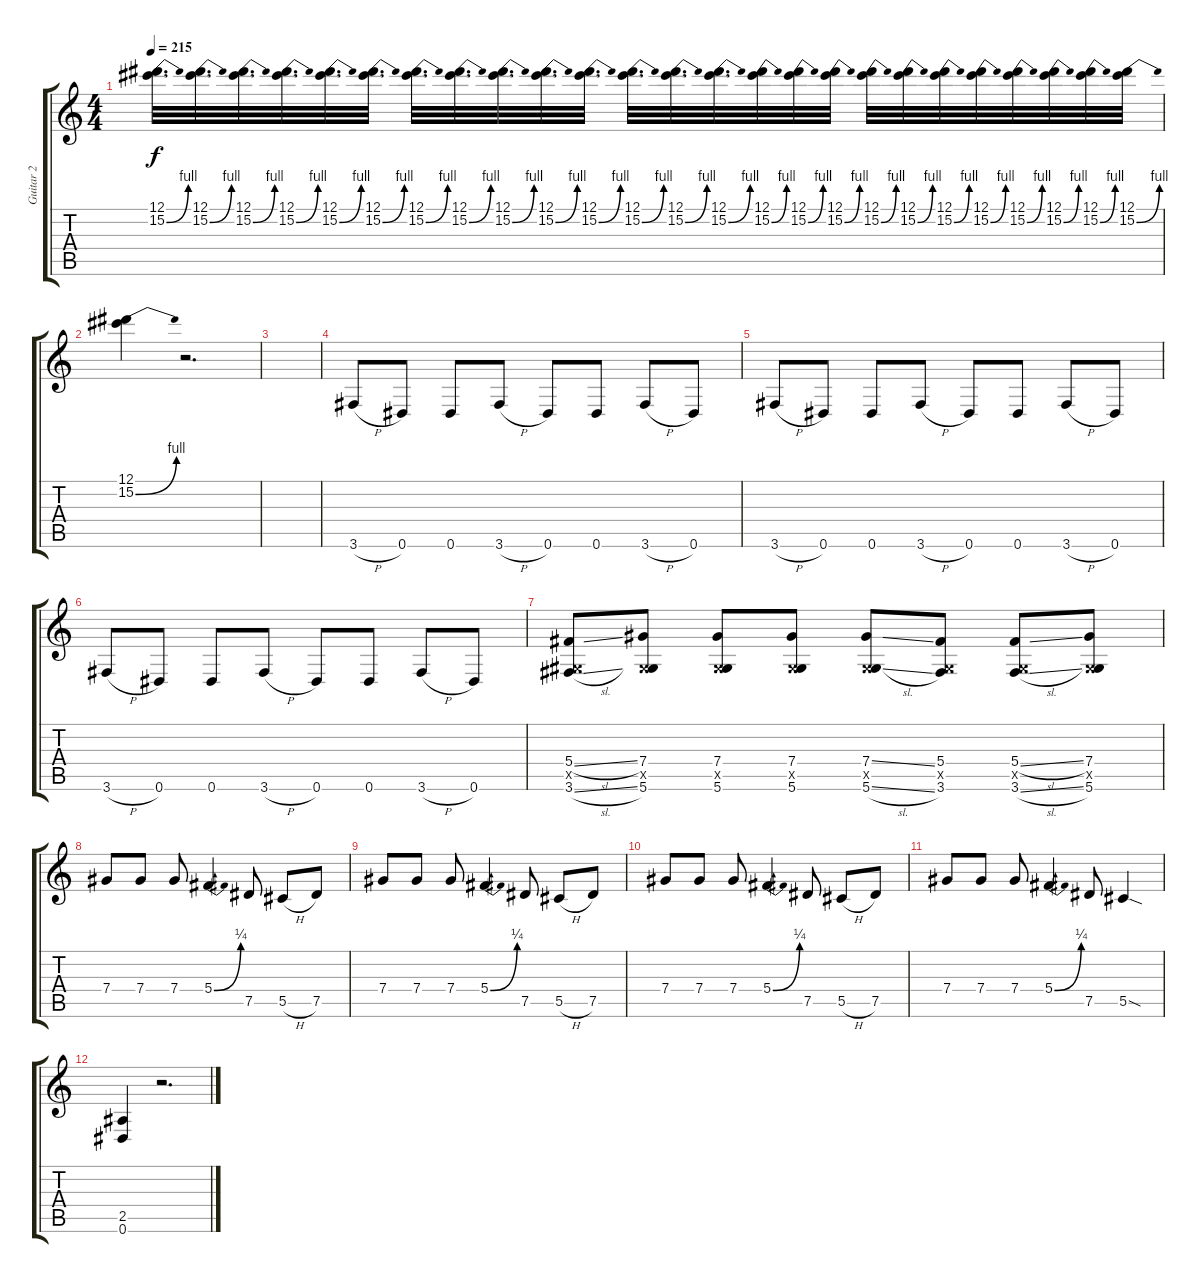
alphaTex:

\track ("Guitar 2" "Guitar 2") {instrument overdrivenguitar}
\staff {score tabs}
\tuning (Eb4 Bb3 Gb3 Db3 Ab2 Eb2) {hide}
\ts (4 4)
\tempo 215
\clef g2
\ks c
(12.1 15.2{be (bend 0 0 60 4)}).32{d dy f} (12.1 15.2{be (bend 0 0 60 4)}).32{d} (12.1 15.2{be (bend 0 0 60 4)}).32{d} (12.1 15.2{be (bend 0 0 60 4)}).32{d} (12.1 15.2{be (bend 0 0 60 4)}).32{d} (12.1 15.2{be (bend 0 0 60 4)}).32{d} (12.1 15.2{be (bend 0 0 60 4)}).32{d} (12.1 15.2{be (bend 0 0 60 4)}).32{d} (12.1 15.2{be (bend 0 0 60 4)}).32{d} (12.1 15.2{be (bend 0 0 60 4)}).32{d} (12.1 15.2{be (bend 0 0 60 4)}).32{d} (12.1 15.2{be (bend 0 0 60 4)}).32{d} (12.1 15.2{be (bend 0 0 60 4)}).32{d} (12.1 15.2{be (bend 0 0 60 4)}).32{d} (12.1 15.2{be (bend 0 0 60 4)}).32 (12.1 15.2{be (bend 0 0 60 4)}).32 (12.1 15.2{be (bend 0 0 60 4)}).32 (12.1 15.2{be (bend 0 0 60 4)}).32 (12.1 15.2{be (bend 0 0 60 4)}).32 (12.1 15.2{be (bend 0 0 60 4)}).32 (12.1 15.2{be (bend 0 0 60 4)}).32 (12.1 15.2{be (bend 0 0 60 4)}).32 (12.1 15.2{be (bend 0 0 60 4)}).32 (12.1 15.2{be (bend 0 0 60 4)}).32 (12.1 15.2{be (bend 0 0 60 4)}).32 |
(12.1 15.2{be (bend 0 0 60 4)}).4 r.2{d} |
|
3.6{h}.8 0.6.8 0.6.8 3.6{h}.8 0.6.8 0.6.8 3.6{h}.8 0.6.8 |
3.6{h}.8 0.6.8 0.6.8 3.6{h}.8 0.6.8 0.6.8 3.6{h}.8 0.6.8 |
3.6{h}.8 0.6.8 0.6.8 3.6{h}.8 0.6.8 0.6.8 3.6{h}.8 0.6.8 |
(5.4{sl} 0.5{x} 3.6{sl}).8 (7.4 0.5{x} 5.6).8 (7.4 0.5{x} 5.6).8 (7.4 0.5{x} 5.6).8 (7.4{ss} 0.5{x} 5.6{sl}).8 (5.4 0.5{x} 3.6).8 (5.4{sl} 0.5{x} 3.6{sl}).8 (7.4 0.5{x} 5.6).8 |
7.4.8 7.4.8 7.4.8 5.4{be (bend 0 0 60 1)}.4 7.5.8 5.5{h}.8 7.5.8 |
7.4.8 7.4.8 7.4.8 5.4{be (bend 0 0 60 1)}.4 7.5.8 5.5{h}.8 7.5.8 |
7.4.8 7.4.8 7.4.8 5.4{be (bend 0 0 60 1)}.4 7.5.8 5.5{h}.8 7.5.8 |
7.4.8 7.4.8 7.4.8 5.4{be (bend 0 0 60 1)}.4 7.5.8 5.5{sod}.4 |
(2.5 0.6).4 r.2{d}
